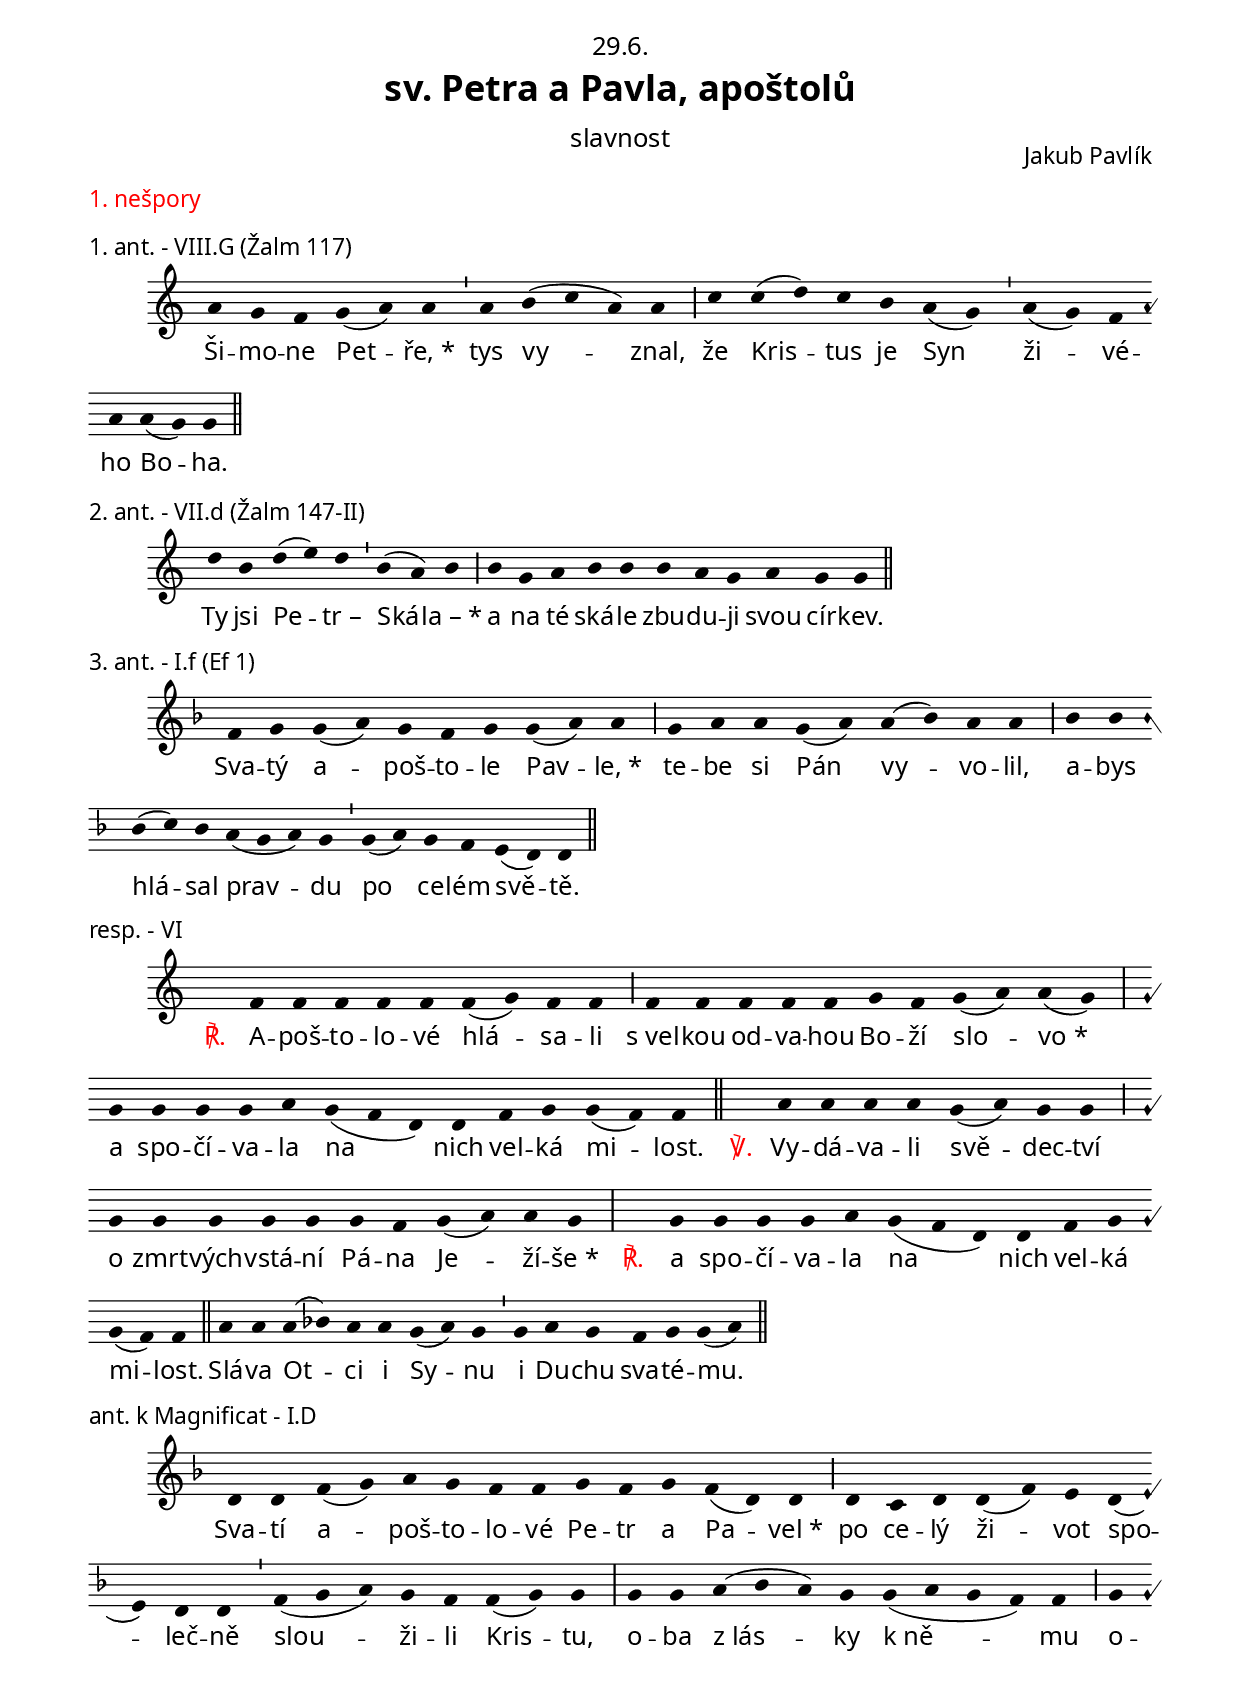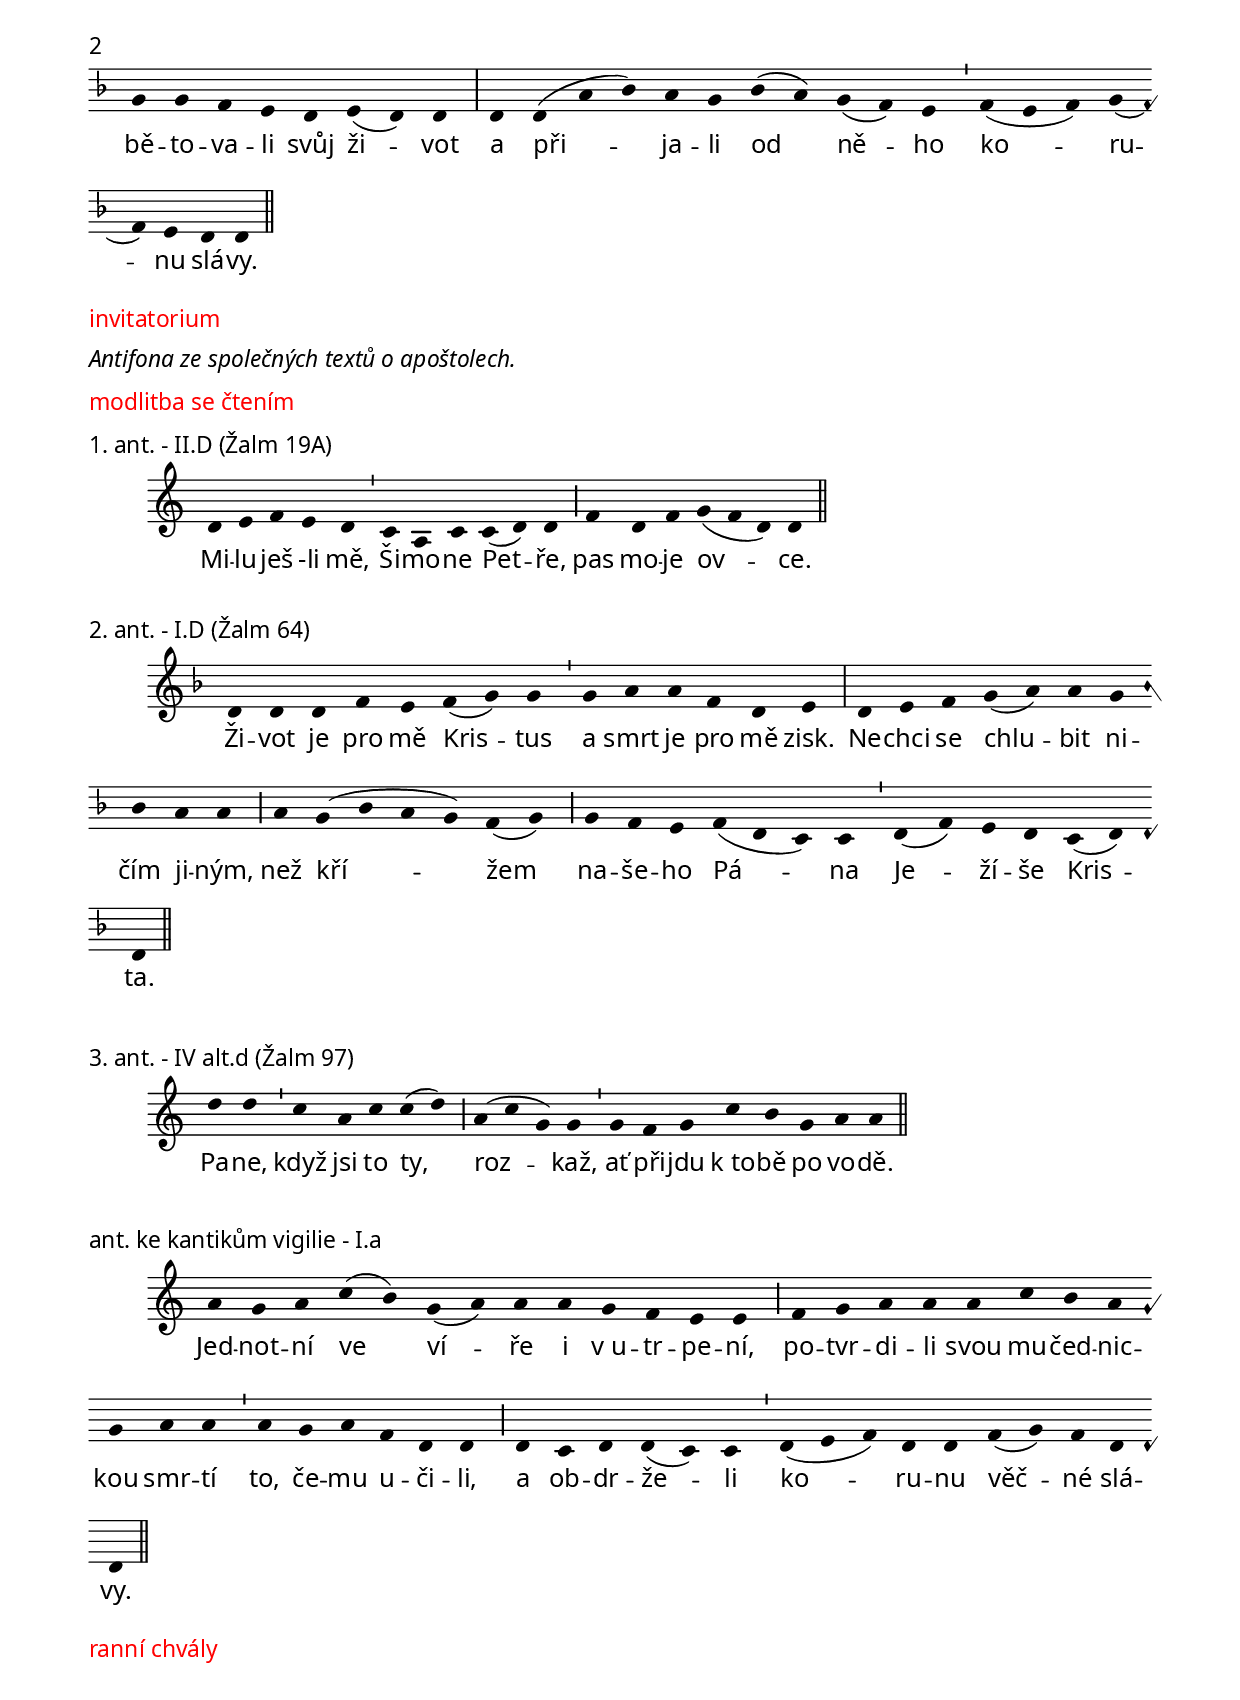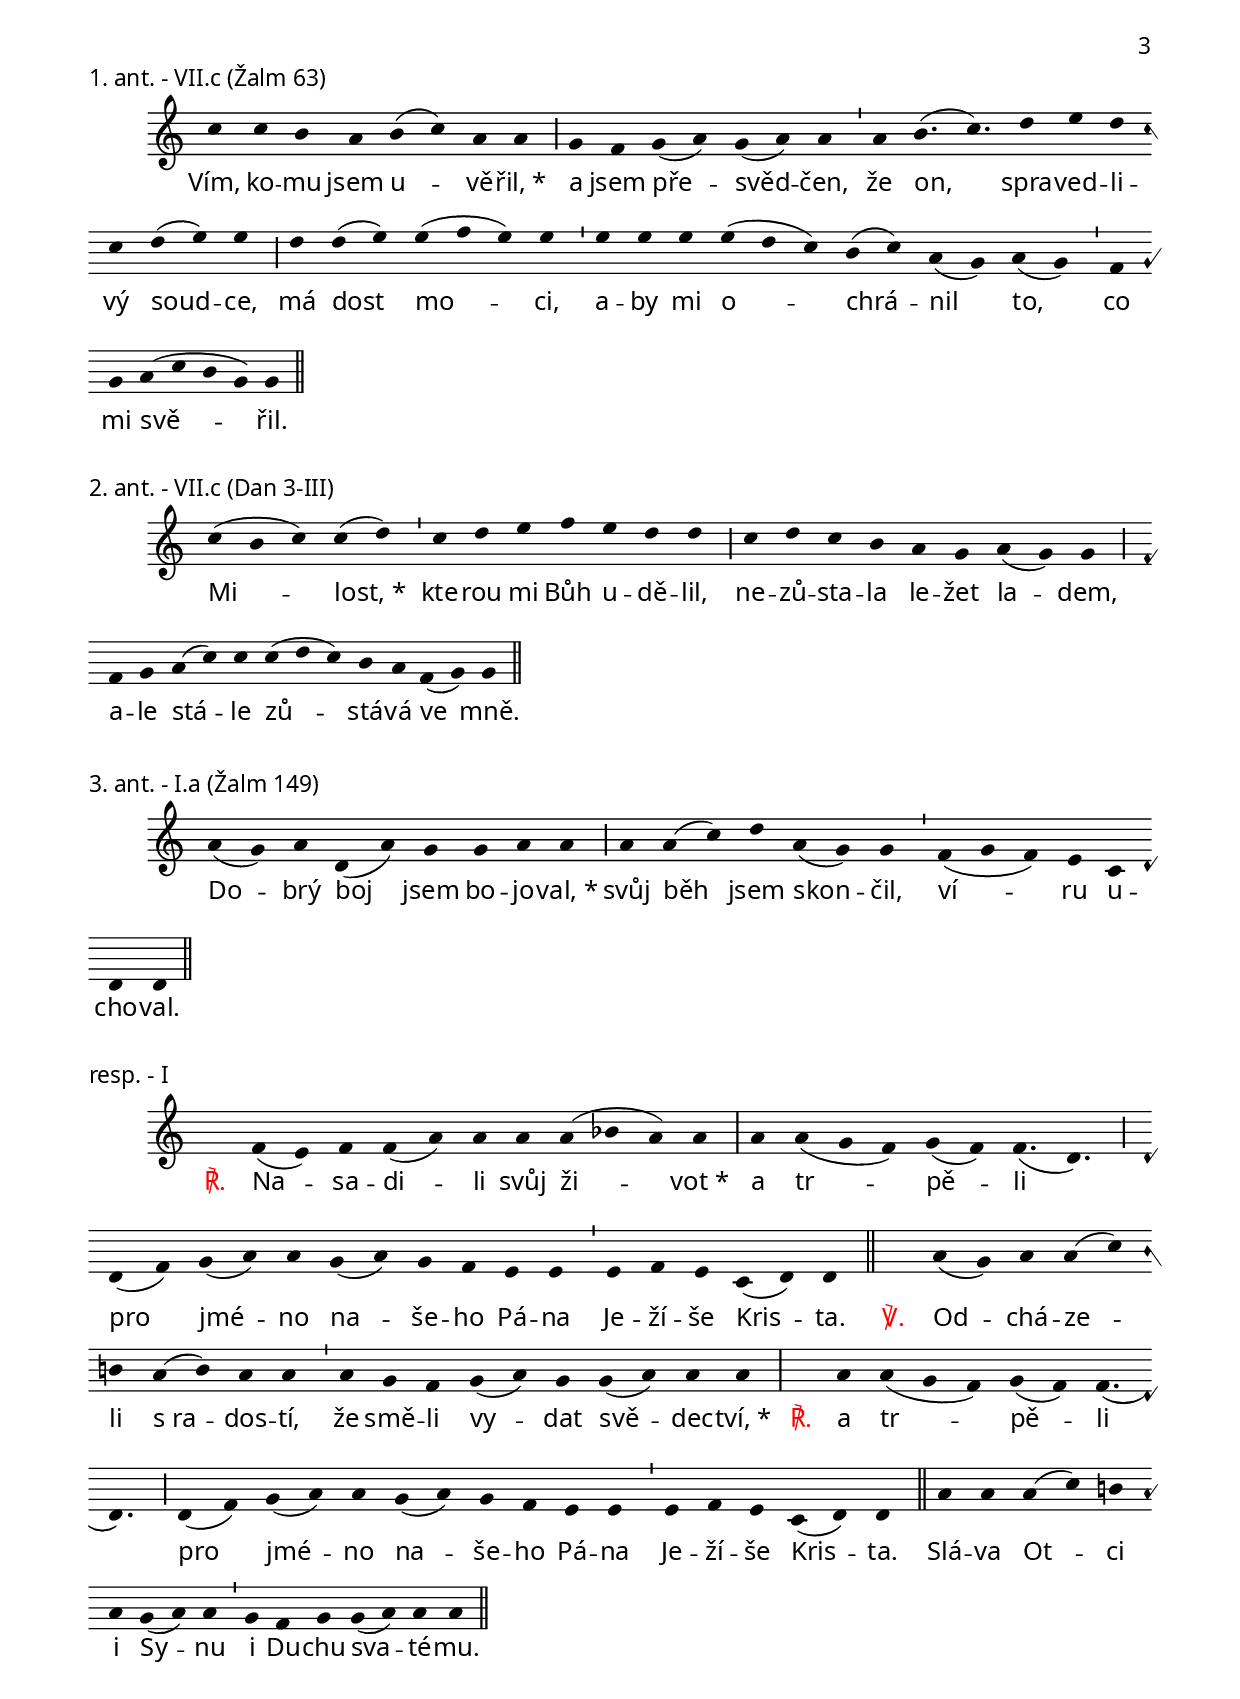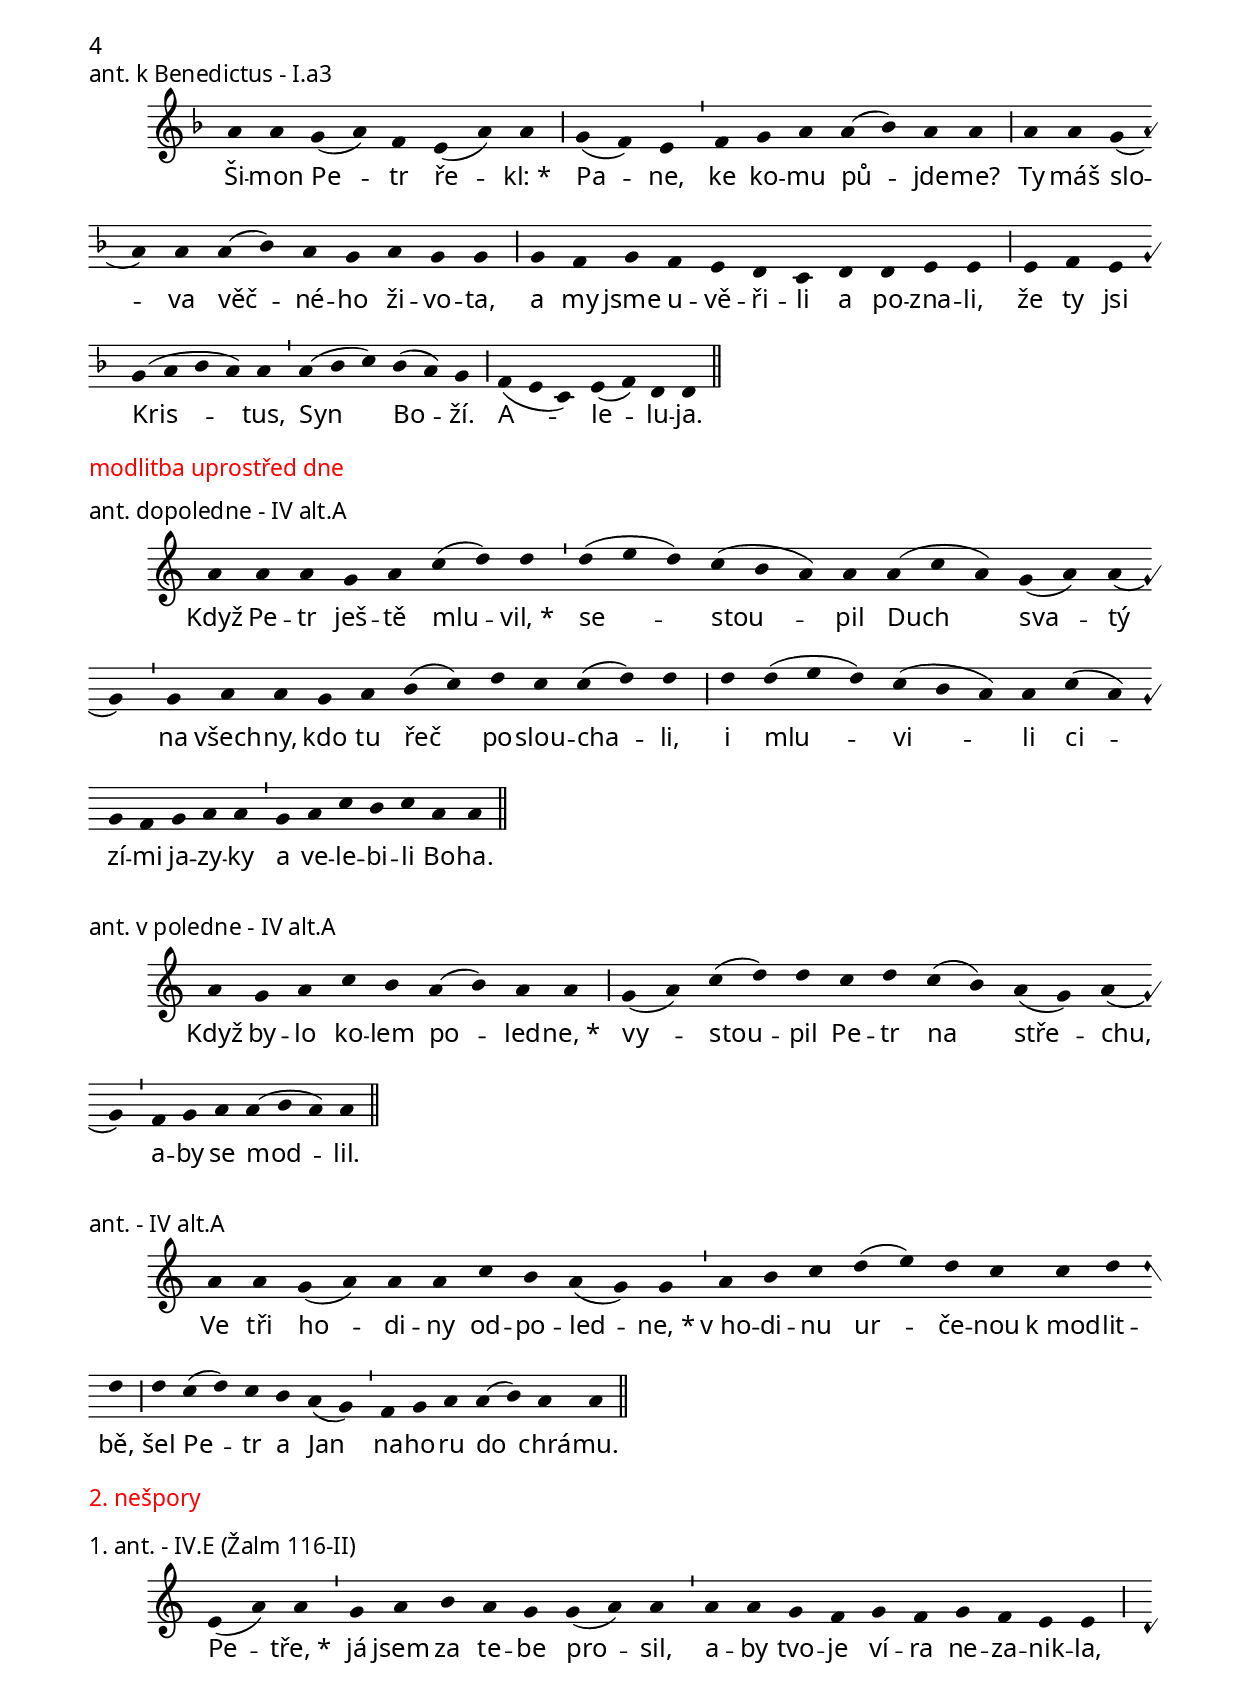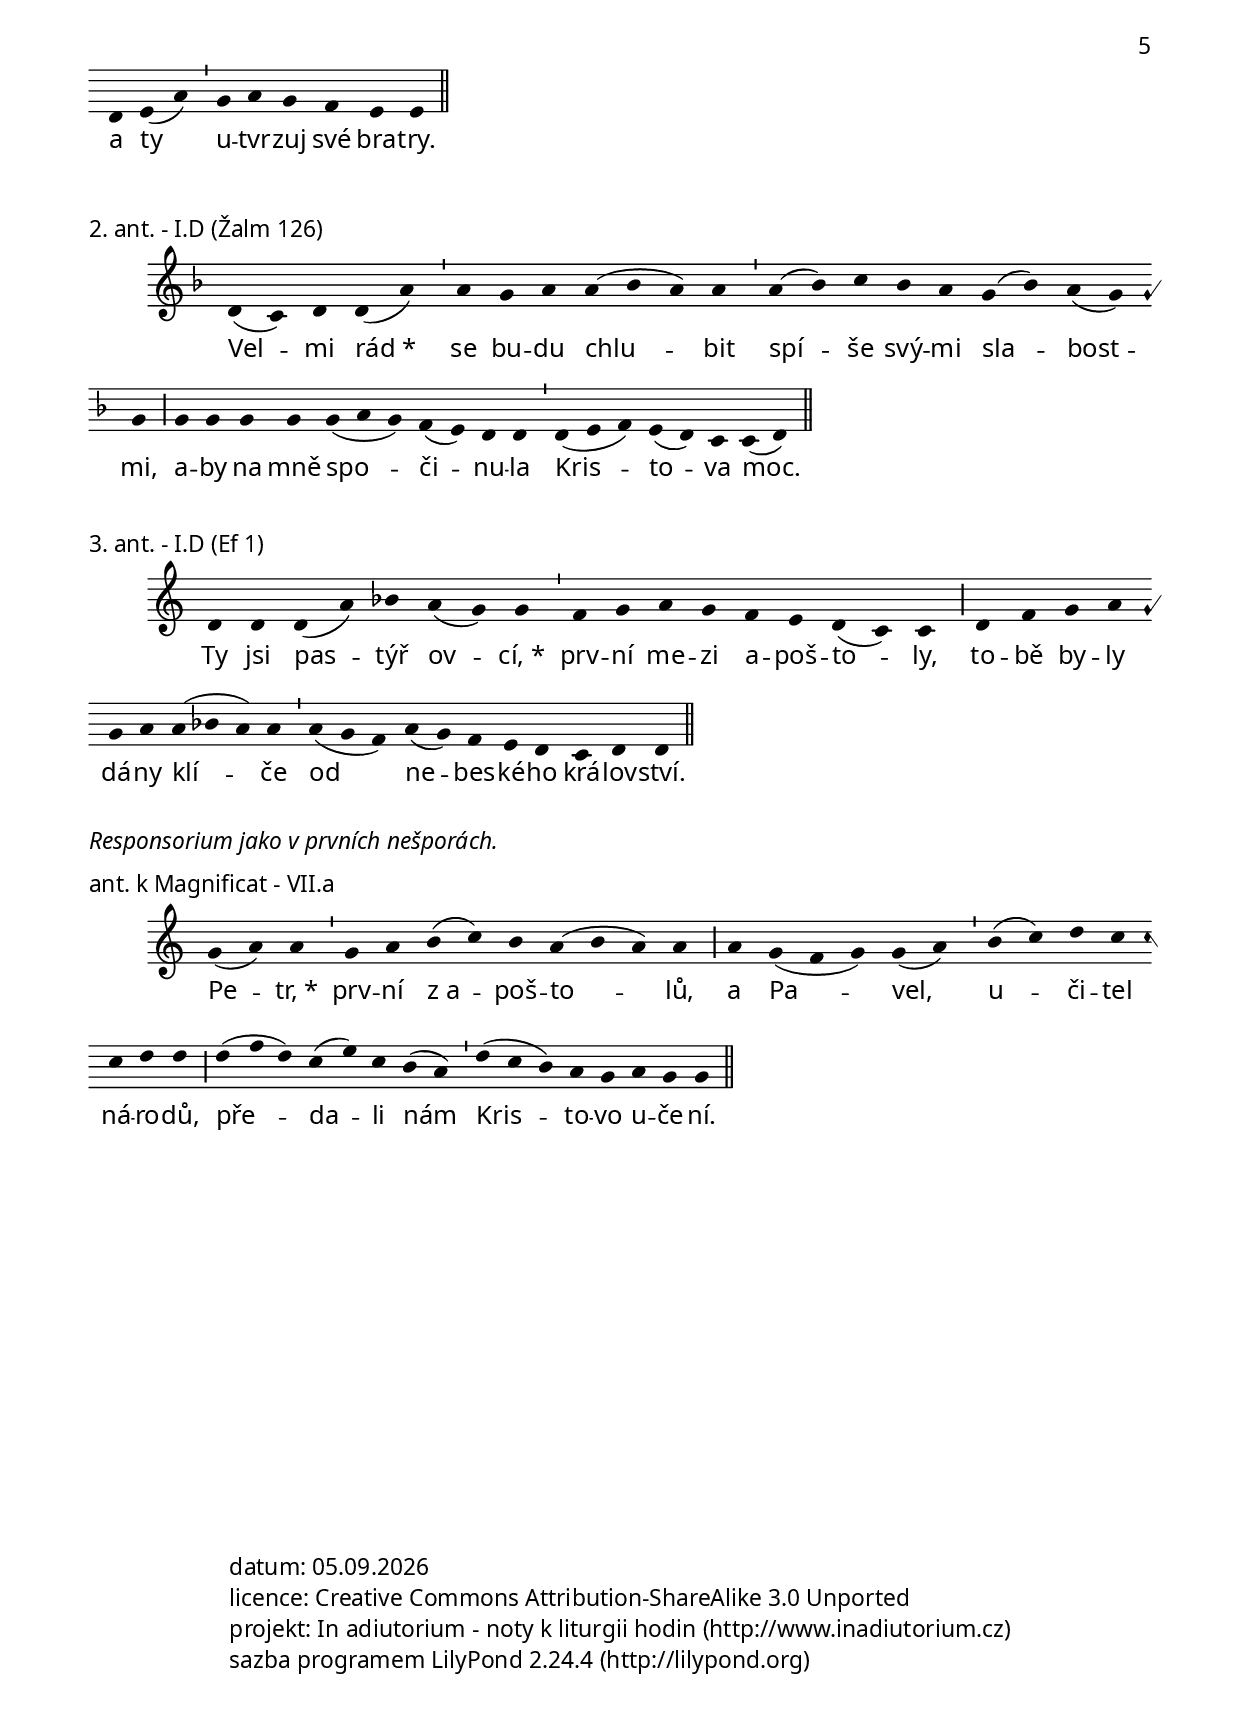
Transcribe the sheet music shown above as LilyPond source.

\version "2.15.37"

\include "../spolecne.ly"
\include "../dilyresponsorii.ly"

\header {
  title = \markup\titleSvatek
            "sv. Petra a Pavla, apoštolů"
            slavnost
            29.6.
  composer = "Jakub Pavlík"
}

\markup {\nadpisHodinka {"1. nešpory"}}

\score {
  \relative c'' {
    \choralniRezim
    a4 g f g( a) a \barMin
    a b( c a) a \barMaior
    c c( d) c b a( g) \barMin
    a( g) f a a( g) g \barFinalis
  }
  \addlyrics {
    Ši -- mo -- ne Pet -- ře,_*
    tys vy -- znal,
    že Kris -- tus je Syn
    ži -- vé -- ho Bo -- ha.
  }
  \header {
    quid = "1. ant."
    modus = "VIII"
    differentia = "G"
    psalmus = "Žalm 117"
    id = "1ne-a1"
    piece = \markup {\sestavTitulek}
  }
}

\score {
  \relative c'' {
    \choralniRezim
    d4 b d( e) d \barMin
    b( a) b \barMaior
    b g a b b b a g a g g \barFinalis
  }
  \addlyrics {
    Ty jsi Pe -- tr_–
    Ská -- la_–_*
    a na té ská -- le zbu -- du -- ji svou cír -- kev.
  }
  \header {
    quid = "2. ant."
    modus = "VII"
    differentia = "d"
    psalmus = "Žalm 147-II"
    id = "1ne-a2"
    piece = \markup {\sestavTitulek}
  }
}

\score {
  \relative c' {
    \choralniRezim
    \key f \major
    f4 g g( a) g f g g( a) a \barMaior
    g a a g( a) a( bes) a a \barMaior
    bes bes bes( c) bes a( g a) g \barMin
    g( a) g f e( d) d \barFinalis
  }
  \addlyrics {
    Sva -- tý a -- poš -- to -- le Pav -- le,_*
    te -- be si Pán vy -- vo -- lil,
    a -- bys hlá -- sal prav -- du
    po ce -- lém svě -- tě.
  }
  \header {
    quid = "3. ant."
    modus = "I"
    differentia = "f"
    psalmus = "Ef 1"
    placet = "druhá půle kolem _pravdu_ je taková těžkopádná"
    id = "1ne-a3"
    piece = \markup {\sestavTitulek}
  }
}

\score {
  \relative c' {
    \choralniRezim

    % R
    \neviditelna f
    f f f f f f( g) f f \barMaior
    f f f f f g f g( a) a( g) \barMax
    g g g g a g( f d) d f g g( f) f \barFinalis
    % V
    \neviditelna a
    a4 a a a g( a) g g \barMaior
    g g g g g g f g( a) a g \barMax
    % R
    \neviditelna a
    g g g g a g( f d) d f g g( f) f \barFinalis
    % Slava
    \respVIdoxologie \barFinalis
  }
  \addlyrics {
    \Response A -- poš -- to -- lo -- vé hlá -- sa -- li
    s_vel -- kou od -- va -- hou Bo -- ží slo -- vo_*
    a spo -- čí -- va -- la na nich vel -- ká mi -- lost.
    \Verse Vy -- dá -- va -- li svě -- dec -- tví
    o zmrt -- vých -- vstá -- ní Pá -- na Je -- ží -- še_*
    \Response a spo -- čí -- va -- la na nich vel -- ká mi -- lost.
    \textRespDoxologie
  }
  \header {
    quid = "resp."
    modus = "VI"
    id = "1ne-r"
    piece = \markup {\sestavTitulekResp}
  }
}

\score {
  \relative c' {
    \key f \major
    \choralniRezim
    d4 d f( g) a g f f g f g f( d) d \barMaior
    d c d d( f) e d( e) d d \barMin f( g a) g f f( g) g \barMax
    g g a( bes a) g g( a g f) f \barMaior g g g f e d e( d) d \barMax
    d d( a' bes) a g bes( a) g( f) e \barMin f( e f) g( f) e d d \barFinalis
  }
  \addlyrics {
    Sva -- tí a -- poš -- to -- lo -- vé Pe -- tr a Pa -- vel_*
    po ce -- lý ži -- vot spo -- leč -- ně slou -- ži -- li Kris -- tu,
    o -- ba z_lás -- ky k_ně -- mu o -- bě -- to -- va -- li svůj ži -- vot
    a při -- ja -- li od ně -- ho ko -- ru -- nu slá -- vy.
  }
  \header {
    quid = "ant. k Magnificat"
    modus = "I"
    differentia = "D"
    psalmus = ""
    placet = "melodie _apoštolové_ si nerozumí s přirozeným přízvukem"
    id = "1ne-amag"
    piece = \markup {\sestavTitulekBezZalmu}
  }
}

\markup {\nadpisHodinka {"invitatorium"}}

\markup\italic{Antifona ze společných textů o apoštolech.}

\markup {\nadpisHodinka {"modlitba se čtením"}}

\score {
  \relative c' {
    \choralniRezim
    d4 e f e d \barMin
    c a c c( d) d \barMaior
    f d f g( f d) d \barFinalis
  }
  \addlyrics {
    Mi -- lu -- ješ -li mě,
    Ši -- mo -- ne Pet -- ře,
    pas mo -- je ov -- ce.
  }
  \header {
    quid = "1. ant."
    modus = "II"
    differentia = "D"
    psalmus = "Žalm 19A"
    id = "mc-a1"
    piece = \markup {\sestavTitulek}
  }
}

\score {
  \relative c' {
    \choralniRezim
    \key f \major
    d4 d d f e f( g) g \barMin
    g a a f d e \barMax
    d e f g( a) a g bes a a \barMaior
    a g( bes a g) f( g) \barMaior
    g f e f( d c) c \barMin
    d( f) e d c( d) d \barFinalis
  }
  \addlyrics {
    Ži -- vot je pro mě Kris -- tus
    a smrt je pro mě zisk.
    Ne -- chci se chlu -- bit ni -- čím ji -- ným,
    než kří -- žem
    na -- še -- ho Pá -- na
    Je -- ží -- še Kris -- ta.
  }
  \header {
    quid = "2. ant."
    modus = "I"
    differentia = "D"
    psalmus = "Žalm 64"
    fial = "pust_svatytyden.ly#odpo"
    id = "mc-a2"
    piece = \markup {\sestavTitulek}
  }
}

\score {
  \relative c'' {
    \choralniRezim
    d4 d \barMin c a c c( d) \barMaior
    a( c g) g \barMin
    g f g c b g a a \barFinalis
  }
  \addlyrics {
    Pa -- ne, když jsi to ty,
    roz -- kaž,
    ať při -- jdu k_to -- bě po vo -- dě.
  }
  \header {
    quid = "3. ant."
    modus = "IV alt"
    differentia = "d"
    psalmus = "Žalm 97"
    id = "mc-a3"
    piece = \markup {\sestavTitulek}
  }
}

\score {
  \relative c'' {
    \choralniRezim
    a4 g a c( b) g( a) a a g f e e \barMaior
    f g a a a c b a g a a \barMin
    a g a f d d \barMaior
    d c d d( c) c \barMin
    d( e f) d d f( g) f d d \barFinalis
  }
  \addlyrics {
    Jed -- not -- ní ve ví -- ře i v_u -- tr -- pe -- ní,
    po -- tvr -- di -- li svou mu -- čed -- nic -- kou smr -- tí
    to, če -- mu u -- či -- li,
    a ob -- dr -- že -- li
    ko -- ru -- nu věč -- né slá -- vy.
  }
  \header {
    quid = "ant. ke kantikům vigilie"
    modus = "I"
    differentia = "a"
    psalmus = ""
    id = "mc-avig"
    piece = \markup {\sestavTitulekBezZalmu}
  }
}

\markup {\nadpisHodinka {"ranní chvály"}}

\score {
  \relative c'' {
    \choralniRezim
    c4 c b a b( c) a a \barMaior
    g f g( a) g( a) a \barMin a b4.( c) d4 e d c d( e) e \barMaior
    d d( e) e( f e) e \barMin
    e e e e( d c) b( c) a( g) a( g) \barMin f g a( c b g) g \barFinalis
  }
  \addlyrics {
    Vím, ko -- mu jsem u -- vě -- řil,_*
    a jsem pře -- svěd -- čen, že on, spra -- ved -- li -- vý soud -- ce,
    má dost mo -- ci,
    a -- by mi o -- chrá -- nil to, co mi svě -- řil.
  }
  \header {
    quid = "1. ant."
    modus = "VII"
    differentia = "c"
    psalmus = "Žalm 63"
    placet = "_přesvědčen_ je nepříliš zpěvné"
    id = "rch-a1"
    piece = \markup {\sestavTitulek}
  }
}

\score {
  \relative c'' {
    \choralniRezim
    c4( b c) c( d) \barMin c d e f e d d \barMaior
    c d c b a g a( g) g \barMaior
    f g a( c) c c( d c) b a f( g) g \barFinalis
  }
  \addlyrics {
    Mi -- lost,_* kte -- rou mi Bůh u -- dě -- lil,
    ne -- zů -- sta -- la le -- žet la -- dem,
    a -- le stá -- le zů -- stá -- vá ve mně.
  }
  \header {
    quid = "2. ant."
    modus = "VII"
    differentia = "c"
    psalmus = "Dan 3-III"
    placet = "závěr netypický a nelibý"
    id = "rch-a2"
    piece = \markup {\sestavTitulek}
  }
}

\score {
  \relative c'' {
    \choralniRezim
    a4( g) a d,( a') g g a a \barMaior
    a a( c) d a( g) g \barMin
    f( g f) e c d d \barFinalis
  }
  \addlyrics {
    Do -- brý boj jsem bo -- jo -- val,_*
    svůj běh jsem skon -- čil,
    ví -- ru u -- cho -- val.
  }
  \header {
    quid = "3. ant."
    modus = "I"
    differentia = "a"
    psalmus = "Žalm 149"
    placet = "_boj_ a _běh jsem_ jsou takové dryjáčnické"
    id = "rch-a3"
    piece = \markup {\sestavTitulek}
  }
}

\score {
  \relative c' {
    \choralniRezim

    % R
    \neviditelna f
    f4( e) f f( a) a a a( bes a) a \barMax
    a a( g f) g( f) f4.( d) \barMaior
    d4( f) g( a) a g( a) g f e e \barMin
    e f e c( d) d \barFinalis
    % V
    \neviditelna a
    a'4( g) a a( c) b! a( b) a a \barMin
    a g f g( a) g g( a) a a \barMax
    % R
    \neviditelna a
    a a( g f) g( f) f4.( d) \barMaior
    d4( f) g( a) a g( a) g f e e \barMin
    e f e c( d) d \barFinalis
    % Slava
    a'4 a a( c) b! a g( a) a \barMin g f g g( a) a a \barFinalis
  }
  \addlyrics {
    \Response Na -- sa -- di -- li svůj ži -- vot_*
    a tr -- pě -- li
    pro jmé -- no na -- še -- ho Pá -- na
    Je -- ží -- še Kris -- ta.
    \Verse Od -- chá -- ze -- li s_ra -- dos -- tí,
    že smě -- li vy -- dat svě -- dec -- tví,_*
    \Response a tr -- pě -- li
    pro jmé -- no na -- še -- ho Pá -- na
    Je -- ží -- še Kris -- ta.
    \textRespDoxologie
  }
  \header {
    quid = "resp."
    modus = "I"
    placet = "celkově nic moc; 
    fatální chybou pak je dlouhé melisma na _tr_ na prominentním místě 
    (první slabika slova nesoucího klíčový význam)"
    id = "rch-r"
    piece = \markup {\sestavTitulekResp}
  }
}

\score {
  \relative c'' {
    \key f \major
    \choralniRezim
    a4 a g( a) f e( a) a \barMaior
    g( f) e \barMin f g a a( bes) a a \barMaior
    a a g( a) a a( bes) a g a g g \barMaior
    g f g f e d c d d e e \barMaior
    e f e g( a bes a) a \barMin a( bes c) bes( a) g \barMaior
    f( e c) e( f) d d \barFinalis
  }
  \addlyrics {
    Ši -- mon Pe -- tr ře -- kl:_*
    % Je to spravne prelozene? Neni lepsi "Ke komu bychom sli?"
    Pa -- ne, ke ko -- mu pů -- jde -- me?
    Ty máš slo -- va věč -- né -- ho ži -- vo -- ta,
    a my jsme u -- vě -- ři -- li a po -- zna -- li,
    že ty jsi Kris -- tus, Syn Bo -- ží.
    A -- le -- lu -- ja.
  }
  \header {
    quid = "ant. k Benedictus"
    modus = "I"
    differentia = "a3"
    psalmus = ""
    id = "rch-aben"
    piece = \markup {\sestavTitulekBezZalmu}
  }
}

\markup {\nadpisHodinka {"modlitba uprostřed dne"}}

\score {
  \relative c'' {
    \choralniRezim
    a4 a a g a c( d) d \barMin
    d( e d) c( b a) a a( c a) g( a) a( g) \barMin
    g a a g a b( c) d c c( d) d \barMaior
    d d( e d) c( b a) a c( a) g f g a a \barMin
    g a c b c a a \barFinalis
  }
  \addlyrics {
    Když Pe -- tr ješ -- tě mlu -- vil,_*
    se -- stou -- pil Duch sva -- tý
    na všech -- ny, kdo tu řeč po -- slou -- cha -- li,
    i mlu -- vi -- li ci -- zí -- mi ja -- zy -- ky
    a ve -- le -- bi -- li Bo -- ha.
  }
  \header {
    quid = "ant. dopoledne"
    modus = "IV alt"
    differentia = "A"
    psalmus = ""
    id = "tercie"
    piece = \markup {\sestavTitulekBezZalmu}
  }
}

\score {
  \relative c'' {
    \choralniRezim
    a4 g a c b a( b) a a \barMaior
    g( a) c( d) d c d c( b) a( g) a( g) \barMin
    f g a a( b a) a \barFinalis
  }
  \addlyrics {
    Když by -- lo ko -- lem po -- led -- ne,_*
    vy -- stou -- pil Pe -- tr na stře -- chu,
    a -- by se mod -- lil.
  }
  \header {
    quid = "ant. v poledne"
    modus = "IV alt"
    differentia = "A"
    psalmus = ""
    placet = "nejsem si jist, že opravdu patří deklarovanému modu"
    id = "sexta"
    piece = \markup {\sestavTitulekBezZalmu}
  }
}

\score {
  \relative c'' {
    \choralniRezim
    a4 a g( a) a a c b a( g) g \barMin
    a b c d( e) d c c d d \barMaior
    d c( d) c b a( g) \barMin f g a a( b) a a \barFinalis
  }
  \addlyrics {
    Ve tři ho -- di -- ny od -- po -- led -- ne,_*
    v_ho -- di -- nu ur -- če -- nou k_mod -- lit -- bě,
    šel Pe -- tr a Jan na -- ho -- ru do chrá -- mu.
  }
  \header {
    quid = "ant."
    modus = "IV alt"
    differentia = "A"
    psalmus = ""
    id = "nona"
    piece = \markup {\sestavTitulekBezZalmu}
  }
}

\markup {\nadpisHodinka {"2. nešpory"}}

\score {
  \relative c' {
    \choralniRezim
    e( a) a \barMin g a b a g g( a) a \barMin
    a a g f g f g f e e \barMaior
    d e( a) \barMin g a g f e e \barFinalis
  }
  \addlyrics {
    Pe -- tře,_* já jsem za te -- be pro -- sil,
    a -- by tvo -- je ví -- ra ne -- za -- nik -- la,
    a ty u -- tvr -- zuj své bra -- try.
  }
  \header {
    quid = "1. ant."
    modus = "IV"
    differentia = "E"
    psalmus = "Žalm 116-II"
    placet = "retardace na _a ty_ se mi jeví nepatřičná"
    id = "2ne-a1"
    piece = \markup {\sestavTitulek}
  }
}

\score {
  \relative c' {
    \choralniRezim
    \key f \major
    d4( c) d d( a') \barMin a g a a( bes a) a \barMin a( bes) c bes a g( bes) a( g) g \barMaior
    g g g g g( a g) f( e) d d \barMin d( e f) e( d) c c( d) \barFinalis
  }
  \addlyrics {
    Vel -- mi rád_* se bu -- du chlu -- bit spí -- še svý -- mi sla -- bost -- mi,
    a -- by na mně spo -- či -- nu -- la Kris -- to -- va moc.
  }
  \header {
    quid = "2. ant."
    modus = "I"
    differentia = "D"
    psalmus = "Žalm 126"
    placet = "_Kristova moc_ lépe"
    id = "2ne-a2"
    piece = \markup {\sestavTitulek}
  }
}

\score {
  \relative c' {
    \choralniRezim
    d4 d d( a') bes a( g) g \barMin
    f g a g f e d( c) c \barMaior
    d f g a g a a( bes a) a \barMin
    a( g f) a( g) f e d c d d \barFinalis
  }
  \addlyrics {
    Ty jsi pas -- týř ov -- cí,_*
    prv -- ní me -- zi a -- poš -- to -- ly,
    to -- bě by -- ly dá -- ny klí -- če
    od ne -- bes -- ké -- ho krá -- lov -- ství.
  }
  \header {
    quid = "3. ant."
    modus = "I"
    differentia = "D"
    psalmus = "Ef 1"
    placet = "_byly dány_ a _nebeského_ je divné."
    id = "2ne-a3"
    piece = \markup {\sestavTitulek}
  }
}

\markup\italic{Responsorium jako v prvních nešporách.}

\score {
  \relative c'' {
    \choralniRezim
    g4( a) a \barMin g a b( c) b a( b a) a \barMaior
    a g( f g) g( a) \barMin b( c) d c c d d \barMaior
    d( f d) c( e) c b( a) \barMin d( c b) a g a g g \barFinalis
  }
  \addlyrics {
    Pe -- tr,_* prv -- ní z_a -- poš -- to -- lů,
    a Pa -- vel, u -- či -- tel ná -- ro -- dů,
    pře -- da -- li nám Kris -- to -- vo u -- če -- ní.
  }
  \header {
    quid = "ant. k Magnificat"
    modus = "VII"
    differentia = "a"
    psalmus = ""
    placet = "~; zkusit upravit zejm. začátek a příp. připravit zcela nezávislé alternativy"
    id = "2ne-amag"
    piece = \markup {\sestavTitulekBezZalmu}
  }
}